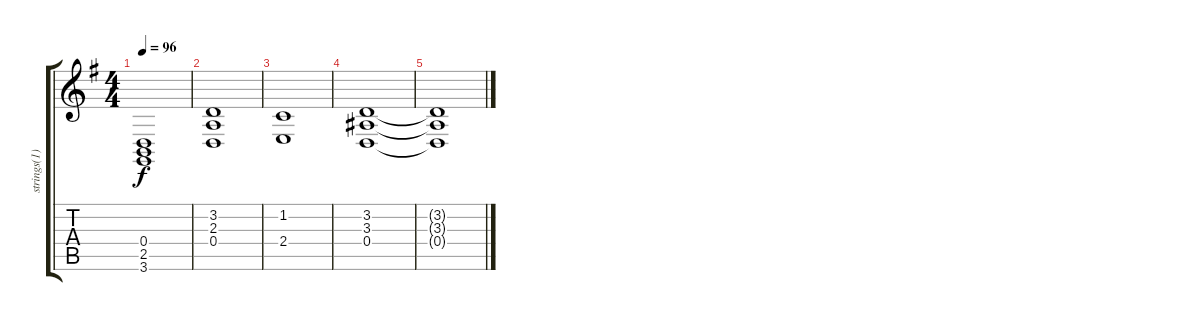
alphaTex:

\track ("strings(1)" "strings(1)") {instrument violin}
\staff {score tabs}
\tuning (E4 B3 G3 D3 A2 E2) {hide}
\ts (4 4)
\tempo 96
\clef g2
\ks g
(0.4 2.5 3.6).1{dy f} |
(3.2 2.3 0.4).1 |
(1.2 2.4).1 |
(3.2 3.3 0.4).1 |
(3.2{t} 3.3{t} 0.4{t}).1
